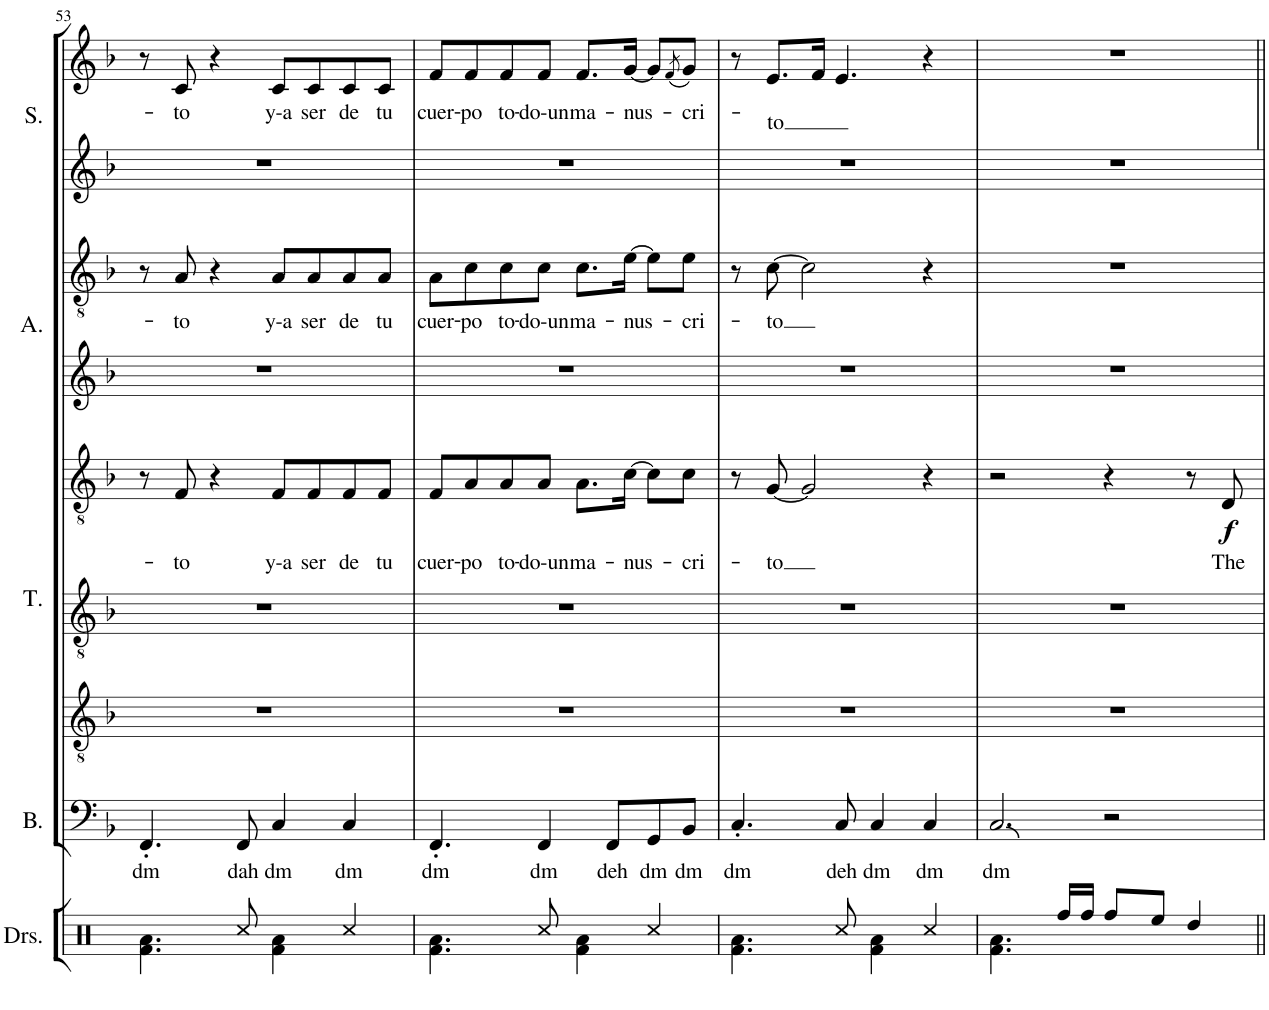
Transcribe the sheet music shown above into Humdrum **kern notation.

**kern	**text	**kern	**text	**dynam	**kern	**text	**kern	**text
*part4	*part4	*part3	*part3	*part3	*part2	*part2	*part1	*part1
*staff4	*staff4	*staff3	*staff3	*staff3	*staff2	*staff2	*staff1	*staff1
*I"Bass (Matt Sallee)	*	*I"Tenor (Scott Hoying)	*	*	*I"Alto (Mitch Grassi)	*	*I"Soprano (Kirstin Maldonado)	*
*I'B.	*	*I'T.	*	*	*I'A.	*	*I'S.	*
!!LO:PB:g=z
*clefF4	*	*clefGv2	*	*	*clefGv2	*	*clefG2	*
*k[b-]	*	*k[b-]	*	*	*k[b-]	*	*k[b-]	*
*M4/4	*	*M4/4	*	*	*M4/4	*	*M4/4	*
=53	=53	=53	=53	=53	=53	=53	=53	=53
!	!LO:LY:b	!	!	!	!	!	!	!
4.FF'/	dm	8r	.	.	8r	.	8r	.
!	!	!	!LO:LY:b	!	!	!LO:LY:b	!	!LO:LY:b
.	.	8F/	-to	.	8A/	-to	8c/	-to
.	.	4r	.	.	4r	.	4r	.
!	!LO:LY:b	!	!	!	!	!	!	!
8FF/	dah	.	.	.	.	.	.	.
!	!LO:LY:b	!	!LO:LY:b	!	!	!LO:LY:b	!	!LO:LY:b
4C/	dm	8F/L	y-a	.	8A/L	y-a	8c/L	y-a
!	!	!	!LO:LY:b	!	!	!LO:LY:b	!	!LO:LY:b
.	.	8F/	ser	.	8A/	ser	8c/	ser
!	!LO:LY:b	!	!LO:LY:b	!	!	!LO:LY:b	!	!LO:LY:b
4C/	dm	8F/	de	.	8A/	de	8c/	de
!	!	!	!LO:LY:b	!	!	!LO:LY:b	!	!LO:LY:b
.	.	8F/J	tu	.	8A/J	tu	8c/J	tu
=54	=54	=54	=54	=54	=54	=54	=54	=54
!	!LO:LY:b	!	!LO:LY:b	!	!	!LO:LY:b	!	!LO:LY:b
4.FF'/	dm	8F/L	cuer-	.	8A\L	cuer-	8f/L	cuer-
!	!	!	!LO:LY:b	!	!	!LO:LY:b	!	!LO:LY:b
.	.	8A/	-po	.	8c\	-po	8f/	-po
!	!	!	!LO:LY:b	!	!	!LO:LY:b	!	!LO:LY:b
.	.	8A/	to-	.	8c\	to-	8f/	to-
!	!LO:LY:b	!	!LO:LY:b	!	!	!LO:LY:b	!	!LO:LY:b
4FF/	dm	8A/J	-do-un	.	8c\J	-do-un	8f/J	-do-un
!	!	!	!LO:LY:b	!	!	!LO:LY:b	!	!LO:LY:b
.	.	8.A\L	ma-	.	8.c\L	ma-	8.f/L	ma-
!	!LO:LY:b	!	!	!	!	!	!	!
8FF/L	deh	.	.	.	.	.	.	.
!	!	!	!LO:LY:b	!	!	!LO:LY:b	!	!LO:LY:b
.	.	[16c\Jk	-nus-	.	[16e\Jk	-nus-	[16g/Jk	-nus-
!	!LO:LY:b	!	!	!	!	!	!	!
8GG/	dm	8c\L]	.	.	8e\L]	.	8g/L]	.
.	.	.	.	.	.	.	(8qf/	.
!	!LO:LY:b	!	!LO:LY:b	!	!	!LO:LY:b	!	!LO:LY:b
8BB-/J	dm	8c\J	-cri-	.	8e\J	-cri-	8g/J)	-cri-
=55	=55	=55	=55	=55	=55	=55	=55	=55
!	!LO:LY:b	!	!	!	!	!	!	!
4.C'/	dm	8r	.	.	8r	.	8r	.
!	!	!	!LO:LY:b	!	!	!LO:LY:b	!	!LO:LY:b
.	.	[8G/	to	.	[8c\	to	8.e/L	-to
.	.	2G/]	.	.	2c\]	.	.	.
.	.	.	.	.	.	.	16f/Jk	.
!	!LO:LY:b	!	!	!	!	!	!	!
8C/	deh	.	.	.	.	.	4.e/	.
!	!LO:LY:b	!	!	!	!	!	!	!
4C/	dm	.	.	.	.	.	.	.
!	!LO:LY:b	!	!	!	!	!	!	!
4C/	dm	4r	.	.	4r	.	4r	.
=56	=56	=56	=56	=56	=56	=56	=56	=56
!	!LO:LY:b	!	!	!	!	!	!	!
*^	*	*	*	*	*	*	*	*
2C/	4.C	dm	2r	.	.	1r	.	1r	.
.	16AALL	.	.	.	.	.	.	.	.
.	16GGJJ	.	.	.	.	.	.	.	.
2r	16EELL	.	4r	.	.	.	.	.	.
.	16CCJJ	.	.	.	.	.	.	.	.
.	8ryy	.	.	.	.	.	.	.	.
.	4ryy	.	8r	.	.	.	.	.	.
!	!	!	!	!LO:LY:b	!LO:DY:b	!	!	!	!
.	.	.	8D/	The	f	.	.	.	.
*v	*v	*	*	*	*	*	*	*	*
=||	=||	=||	=||	=||	=||	=||	=||	=||
*-	*-	*-	*-	*-	*-	*-	*-	*-
